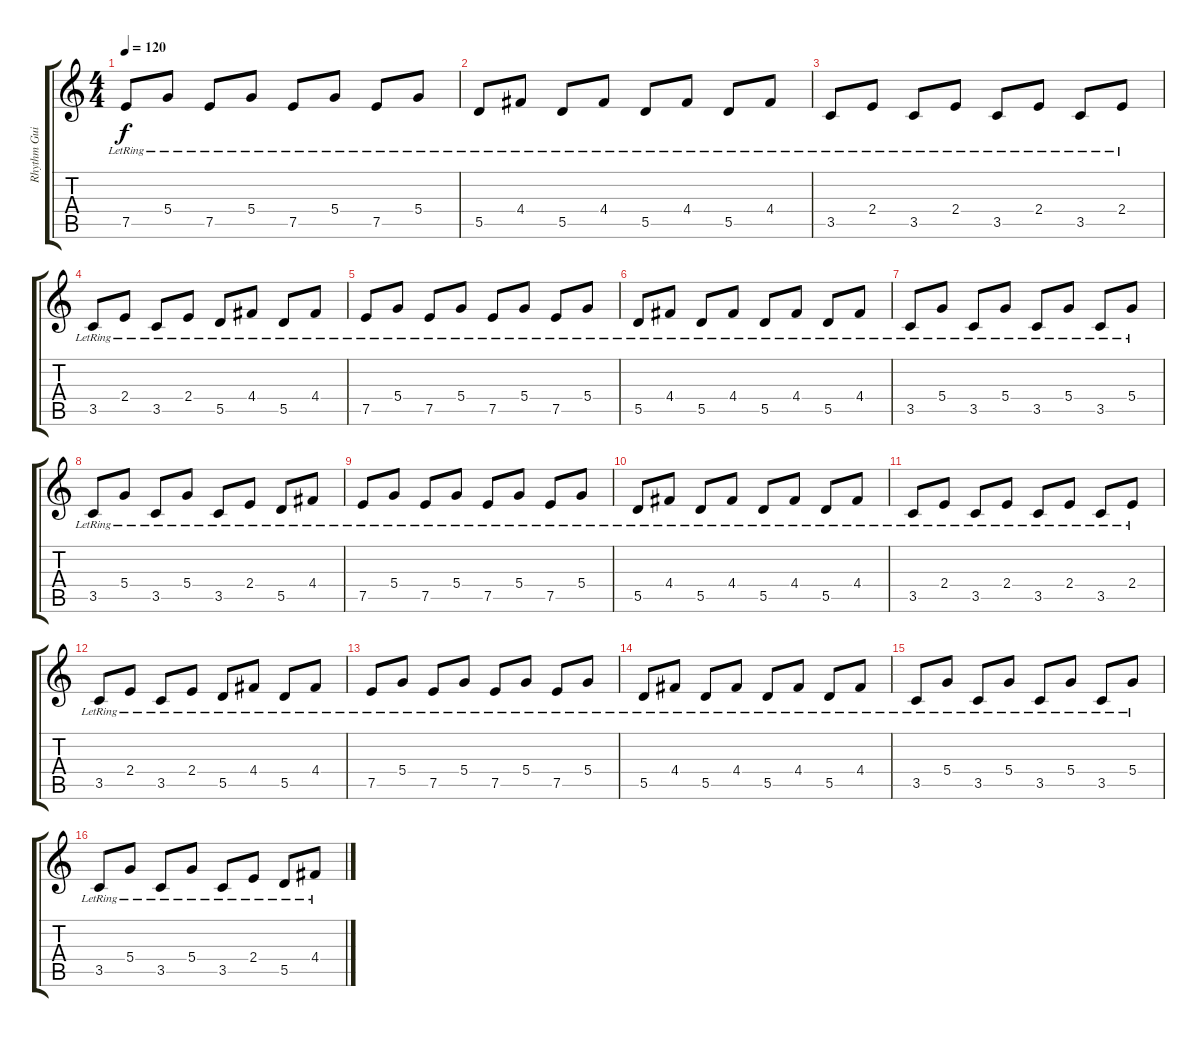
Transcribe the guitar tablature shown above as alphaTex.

\track ("Rhythm Guitar" "Rhythm Gui") {instrument electricguitarjazz}
\staff {score tabs}
\tuning (E4 B3 G3 D3 A2 E2) {hide}
\ts (4 4)
\tempo 120
\clef g2
\ks c
7.5{lr}.8{dy f} 5.4{lr}.8 7.5{lr}.8 5.4{lr}.8 7.5{lr}.8 5.4{lr}.8 7.5{lr}.8 5.4{lr}.8 |
5.5{lr}.8 4.4{lr}.8 5.5{lr}.8 4.4{lr}.8 5.5{lr}.8 4.4{lr}.8 5.5{lr}.8 4.4{lr}.8 |
3.5{lr}.8 2.4{lr}.8 3.5{lr}.8 2.4{lr}.8 3.5{lr}.8 2.4{lr}.8 3.5{lr}.8 2.4{lr}.8 |
3.5{lr}.8 2.4{lr}.8 3.5{lr}.8 2.4{lr}.8 5.5{lr}.8 4.4{lr}.8 5.5{lr}.8 4.4{lr}.8 |
7.5{lr}.8 5.4{lr}.8 7.5{lr}.8 5.4{lr}.8 7.5{lr}.8 5.4{lr}.8 7.5{lr}.8 5.4{lr}.8 |
5.5{lr}.8 4.4{lr}.8 5.5{lr}.8 4.4{lr}.8 5.5{lr}.8 4.4{lr}.8 5.5{lr}.8 4.4{lr}.8 |
3.5{lr}.8 5.4{lr}.8 3.5{lr}.8 5.4{lr}.8 3.5{lr}.8 5.4{lr}.8 3.5{lr}.8 5.4{lr}.8 |
3.5{lr}.8 5.4{lr}.8 3.5{lr}.8 5.4{lr}.8 3.5{lr}.8 2.4{lr}.8 5.5{lr}.8 4.4{lr}.8 |
7.5{lr}.8 5.4{lr}.8 7.5{lr}.8 5.4{lr}.8 7.5{lr}.8 5.4{lr}.8 7.5{lr}.8 5.4{lr}.8 |
5.5{lr}.8 4.4{lr}.8 5.5{lr}.8 4.4{lr}.8 5.5{lr}.8 4.4{lr}.8 5.5{lr}.8 4.4{lr}.8 |
3.5{lr}.8 2.4{lr}.8 3.5{lr}.8 2.4{lr}.8 3.5{lr}.8 2.4{lr}.8 3.5{lr}.8 2.4{lr}.8 |
3.5{lr}.8 2.4{lr}.8 3.5{lr}.8 2.4{lr}.8 5.5{lr}.8 4.4{lr}.8 5.5{lr}.8 4.4{lr}.8 |
7.5{lr}.8 5.4{lr}.8 7.5{lr}.8 5.4{lr}.8 7.5{lr}.8 5.4{lr}.8 7.5{lr}.8 5.4{lr}.8 |
5.5{lr}.8 4.4{lr}.8 5.5{lr}.8 4.4{lr}.8 5.5{lr}.8 4.4{lr}.8 5.5{lr}.8 4.4{lr}.8 |
3.5{lr}.8 5.4{lr}.8 3.5{lr}.8 5.4{lr}.8 3.5{lr}.8 5.4{lr}.8 3.5{lr}.8 5.4{lr}.8 |
3.5{lr}.8 5.4{lr}.8 3.5{lr}.8 5.4{lr}.8 3.5{lr}.8 2.4{lr}.8 5.5{lr}.8 4.4{lr}.8
